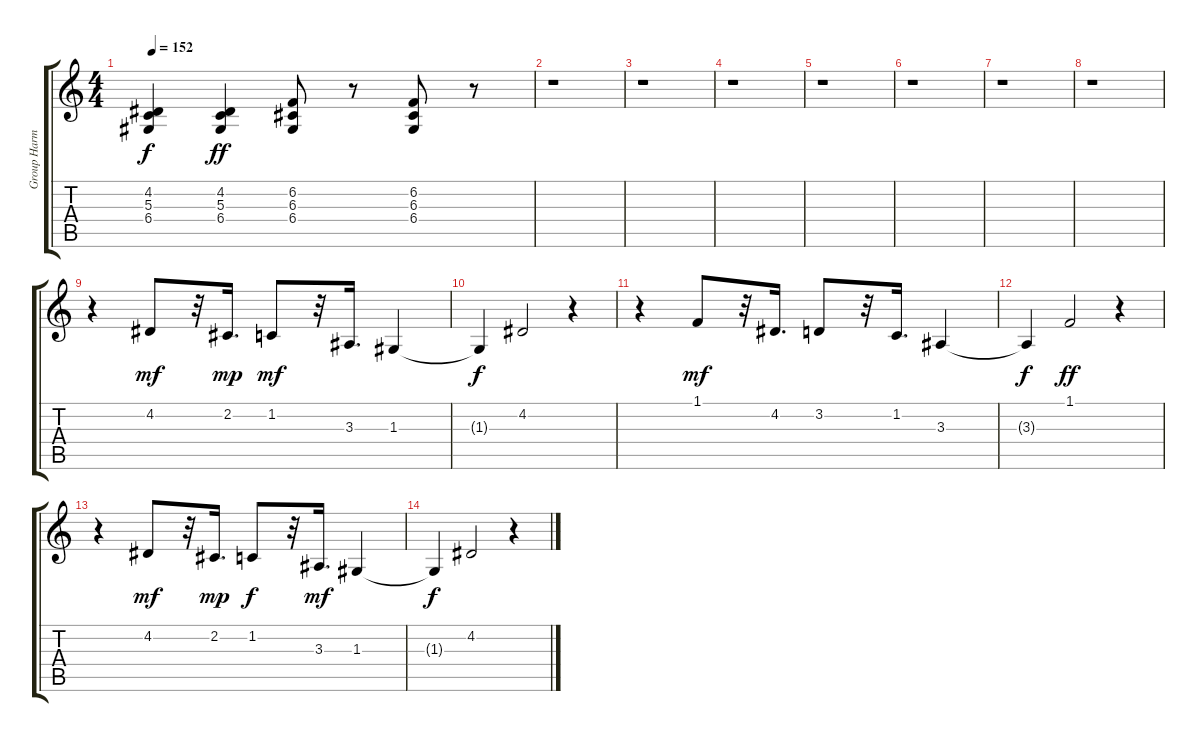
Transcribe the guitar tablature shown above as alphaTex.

\track ("Group Harmonies 2" "Group Harm") {instrument flute}
\staff {score tabs}
\tuning (E4 B3 G3 D3 A2 E2) {hide}
\ts (4 4)
\tempo 152
\clef g2
\ks c
(4.2{t} 5.3{t} 6.4{t}).4{dy f} (4.2 5.3 6.4).4{dy ff} (6.2 6.3 6.4).8 r.8 (6.2 6.3 6.4).8 r.8 |
r.1 |
r.1 |
r.1 |
r.1 |
r.1 |
r.1 |
r.1 |
r.4 4.2.8{dy mf} r.32 2.2.16{d dy mp} 1.2.8{dy mf} r.32 3.3.16{d} 1.3.4 |
1.3{t}.4{dy f} 4.2.2 r.4 |
r.4 1.1.8{dy mf} r.32 4.2.16{d} 3.2.8 r.32 1.2.16{d} 3.3.4 |
3.3{t}.4{dy f} 1.1.2{dy ff} r.4 |
r.4 4.2.8{dy mf} r.32 2.2.16{d dy mp} 1.2.8{dy f} r.32 3.3.16{d dy mf} 1.3.4 |
1.3{t}.4{dy f} 4.2.2 r.4
